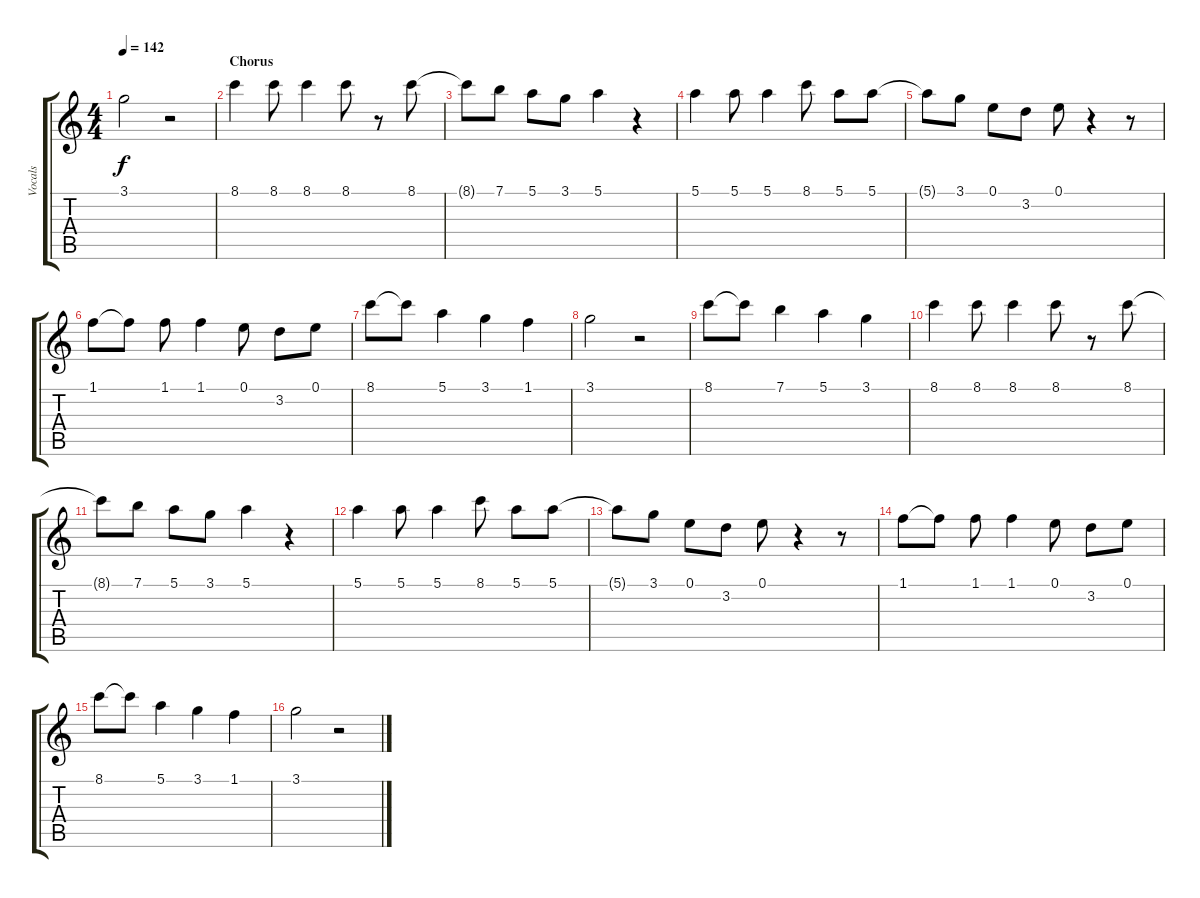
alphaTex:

\track ("Vocals" "Vocals") {instrument electricguitarmuted}
\staff {score tabs}
\tuning (E4 B3 G3 D3 A2 E2) {hide}
\ts (4 4)
\tempo 142
\clef g2
\ks c
3.1{t}.2{dy f} r.2 |
\section ("" "Chorus")
8.1.4 8.1.8 8.1.4 8.1.8 r.8 8.1.8 |
8.1{t}.8 7.1.8 5.1.8 3.1.8 5.1.4 r.4 |
5.1.4 5.1.8 5.1.4 8.1.8 5.1.8 5.1.8 |
5.1{t}.8 3.1.8 0.1.8 3.2.8 0.1.8 r.4 r.8 |
1.1.8 1.1{t}.8 1.1.8 1.1.4 0.1.8 3.2.8 0.1.8 |
8.1.8 8.1{t}.8 5.1.4 3.1.4 1.1.4 |
3.1.2 r.2 |
8.1.8 8.1{t}.8 7.1.4 5.1.4 3.1.4 |
8.1.4 8.1.8 8.1.4 8.1.8 r.8 8.1.8 |
8.1{t}.8 7.1.8 5.1.8 3.1.8 5.1.4 r.4 |
5.1.4 5.1.8 5.1.4 8.1.8 5.1.8 5.1.8 |
5.1{t}.8 3.1.8 0.1.8 3.2.8 0.1.8 r.4 r.8 |
1.1.8 1.1{t}.8 1.1.8 1.1.4 0.1.8 3.2.8 0.1.8 |
8.1.8 8.1{t}.8 5.1.4 3.1.4 1.1.4 |
3.1.2 r.2
